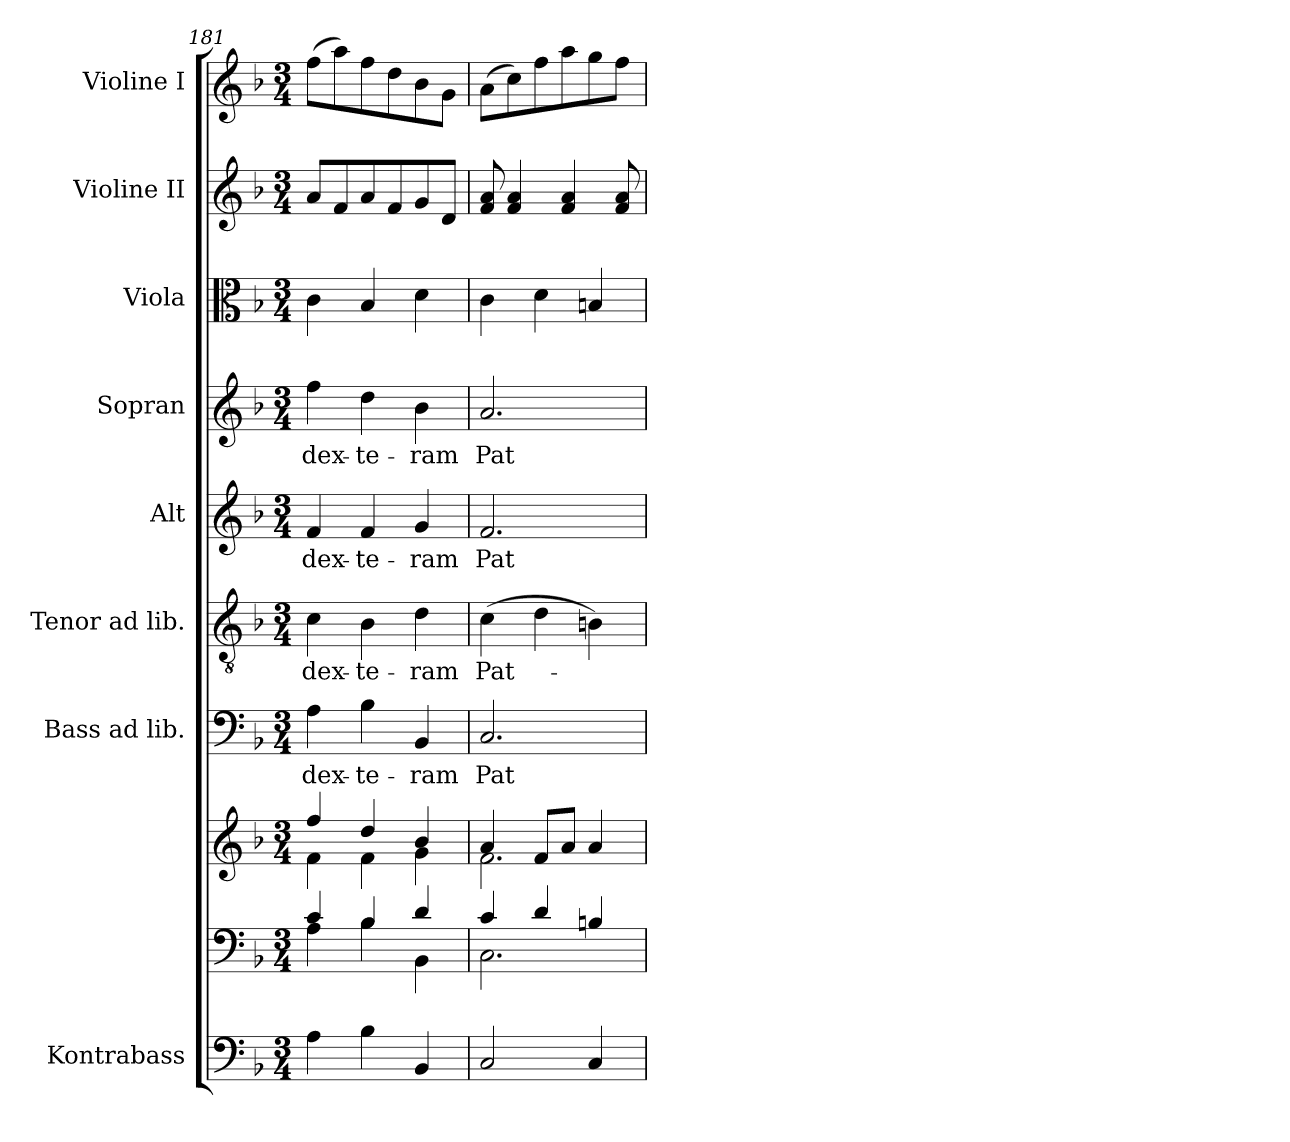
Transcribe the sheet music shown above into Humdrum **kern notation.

**kern	**kern	**kern	**kern	**text	**kern	**text	**kern	**text	**kern	**text	**kern	**kern	**kern
*part9	*part8	*part8	*part7	*part7	*part6	*part6	*part5	*part5	*part4	*part4	*part3	*part2	*part1
*staff10	*staff9	*staff8	*staff7	*staff7	*staff6	*staff6	*staff5	*staff5	*staff4	*staff4	*staff3	*staff2	*staff1
*I"Kontrabass	*	*	*I"Bass ad lib.	*	*I"Tenor ad lib.	*	*I"Alt	*	*I"Sopran	*	*I"Viola	*I"Violine II	*I"Violine I
*I'Kb.	*	*	*I'B.	*	*I'T.	*	*I'A.	*	*I'S.	*	*I'Vla.	*I'Vl. II	*I'Vl. I
*clefF4	*clefF4	*clefG2	*clefF4	*	*clefGv2	*	*clefG2	*	*clefG2	*	*clefC3	*clefG2	*clefG2
*ITrd7c12	*	*	*	*	*	*	*	*	*	*	*	*	*
*k[b-]	*k[b-]	*k[b-]	*k[b-]	*	*k[b-]	*	*k[b-]	*	*k[b-]	*	*k[b-]	*k[b-]	*k[b-]
*F:	*F:	*F:	*F:	*	*F:	*	*F:	*	*F:	*	*F:	*F:	*F:
*M3/4	*M3/4	*M3/4	*M3/4	*	*M3/4	*	*M3/4	*	*M3/4	*	*M3/4	*M3/4	*M3/4
=181	=181	=181	=181	=181	=181	=181	=181	=181	=181	=181	=181	=181	=181
*	*^	*^	*	*	*	*	*	*	*	*	*	*	*
!	!	!	!	!	!	!LO:LY:b	!	!LO:LY:b	!	!LO:LY:b	!	!LO:LY:b	!	!	!
4AA\	4c/	4A\	4ff/	4f\	4A\	dex-	4c\	dex-	4f/	dex-	4ff\	dex-	4c\	8a/L	(>8ff\L
.	.	.	.	.	.	.	.	.	.	.	.	.	.	8f/	8aa\)
!	!	!	!	!	!	!LO:LY:b	!	!LO:LY:b	!	!LO:LY:b	!	!LO:LY:b	!	!	!
4BB-\	4B-/	4B-\	4dd/	4f\	4B-\	-te-	4B-\	-te-	4f/	-te-	4dd\	-te-	4B-/	8a/	8ff\
.	.	.	.	.	.	.	.	.	.	.	.	.	.	8f/	8dd\
!	!	!	!	!	!	!LO:LY:b	!	!LO:LY:b	!	!LO:LY:b	!	!LO:LY:b	!	!	!
4BBB-/	4d/	4BB-\	4b-/	4g\	4BB-/	-ram	4d\	-ram	4g/	-ram	4b-\	-ram	4d\	8g/	8b-\
.	.	.	.	.	.	.	.	.	.	.	.	.	.	8d/J	8g\J
=182	=182	=182	=182	=182	=182	=182	=182	=182	=182	=182	=182	=182	=182	=182	=182
!	!	!	!	!	!	!LO:LY:b	!	!LO:LY:b	!	!LO:LY:b	!	!LO:LY:b	!	!	!
2CC/	4c/	2.C\	4a/	2.f\	2.C/	Pat-	(>4c\	Pat-	2.f/	Pat-	2.a/	Pat-	4c\	8f/ 8a/	(>8a\L
.	.	.	.	.	.	.	.	.	.	.	.	.	.	4f/ 4a/	8cc\)
.	4d/	.	8f/L	.	.	.	4d\	.	.	.	.	.	4d\	.	8ff\
.	.	.	8a/J	.	.	.	.	.	.	.	.	.	.	4f/ 4a/	8aa\
4CC/	4Bn/	.	4a/	.	.	.	4Bn\)	.	.	.	.	.	4Bn/	.	8gg\
.	.	.	.	.	.	.	.	.	.	.	.	.	.	8f/ 8a/	8ff\J
*	*v	*v	*	*	*	*	*	*	*	*	*	*	*	*	*
*	*	*v	*v	*	*	*	*	*	*	*	*	*	*	*
=	=	=	=	=	=	=	=	=	=	=	=	=	=
*-	*-	*-	*-	*-	*-	*-	*-	*-	*-	*-	*-	*-	*-
